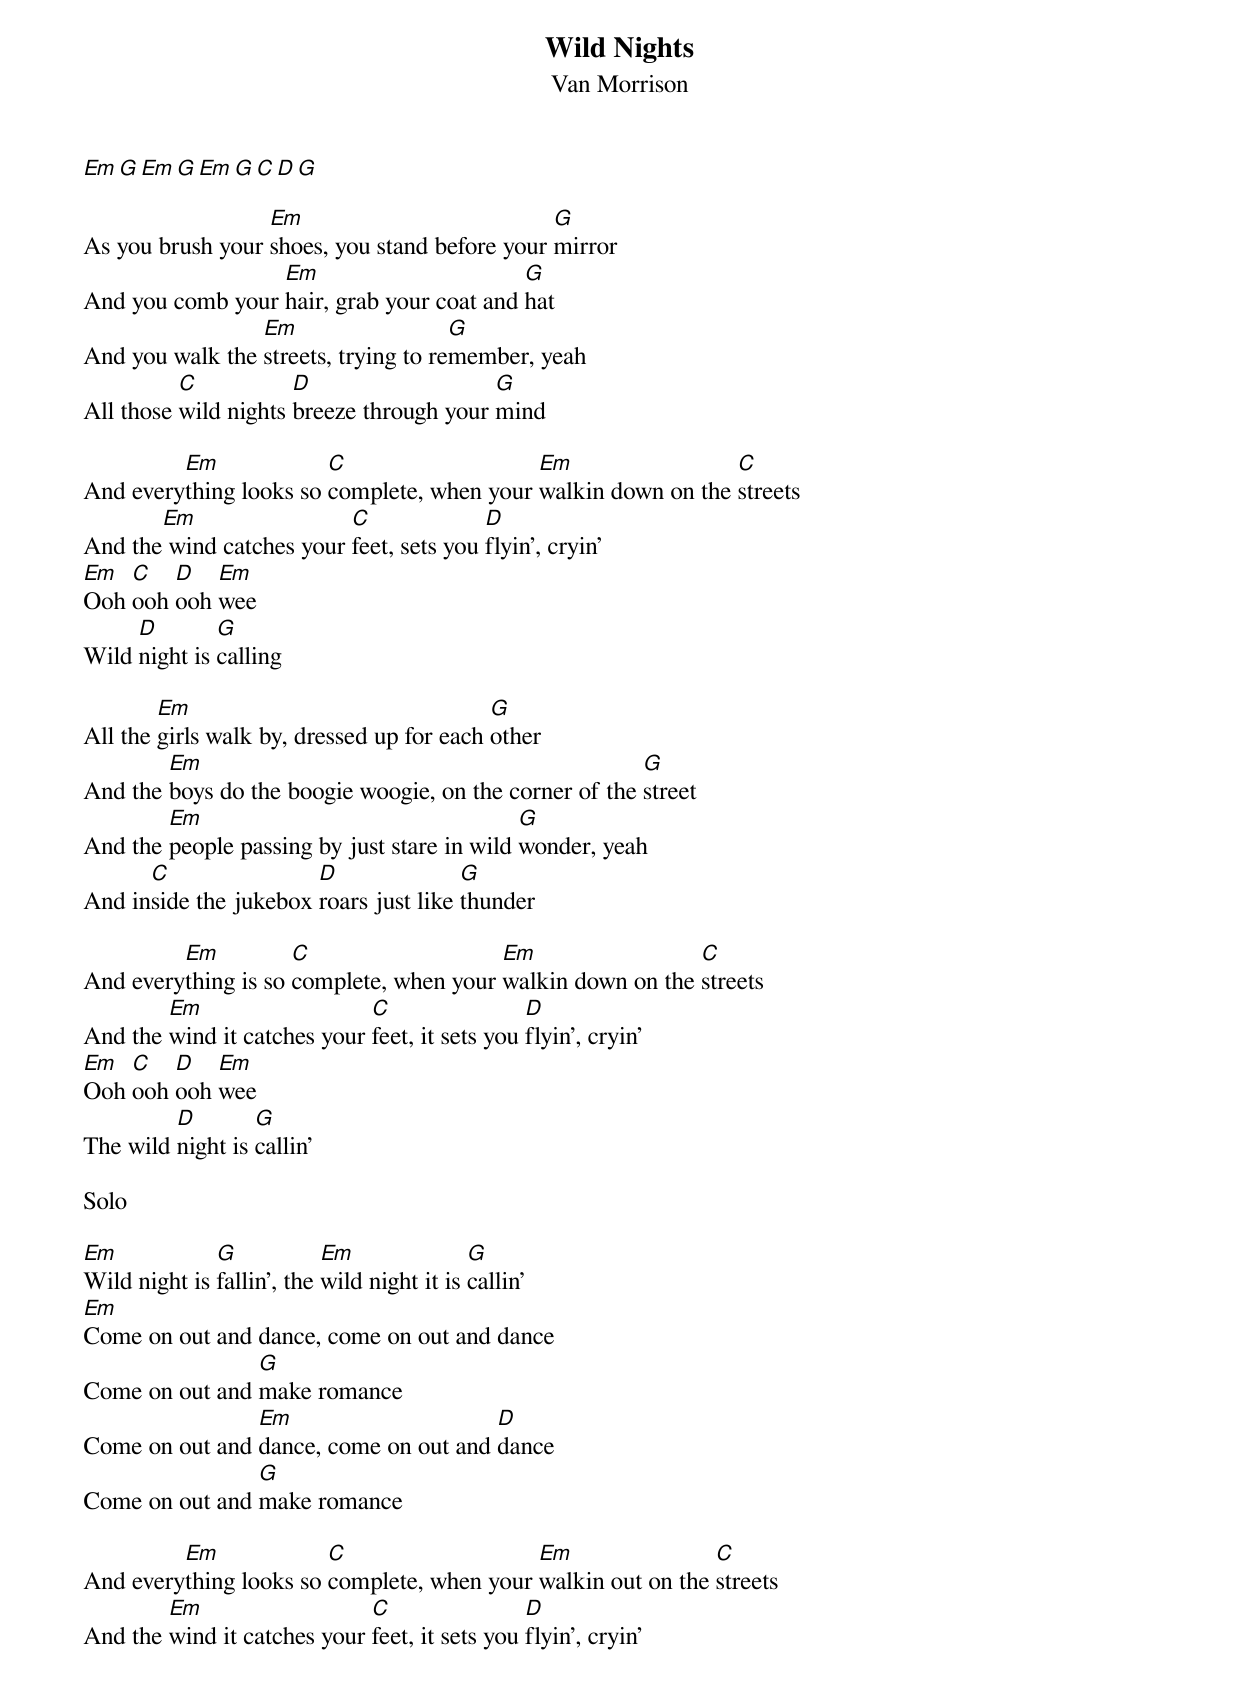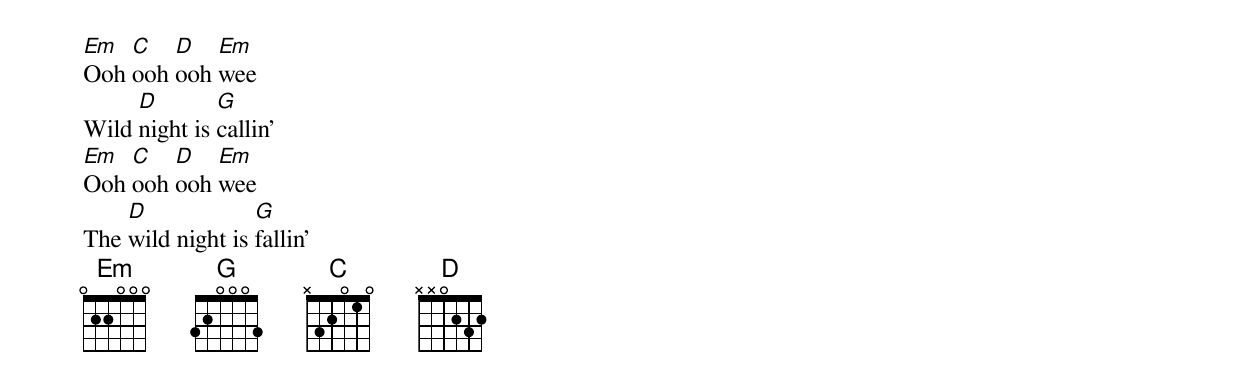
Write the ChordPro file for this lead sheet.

{title:Wild Nights}
{subtitle:Van Morrison}
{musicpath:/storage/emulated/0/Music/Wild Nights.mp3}
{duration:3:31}
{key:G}

[Em][G][Em][G][Em][G][C][D][G]

As you brush your [Em]shoes, you stand before your [G]mirror
And you comb your [Em]hair, grab your coat and [G]hat
And you walk the [Em]streets, trying to re[G]member, yeah
All those [C]wild nights [D]breeze through your [G]mind

And every[Em]thing looks so [C]complete, when your [Em]walkin down on the [C]streets
And the[Em] wind catches your [C]feet, sets you [D]flyin', cryin'
[Em]Ooh [C]ooh [D]ooh [Em]wee
Wild [D]night is [G]calling

All the [Em]girls walk by, dressed up for each [G]other
And the [Em]boys do the boogie woogie, on the corner of the [G]street
And the [Em]people passing by just stare in wild [G]wonder, yeah
And in[C]side the jukebox [D]roars just like [G]thunder

And every[Em]thing is so [C]complete, when your [Em]walkin down on the [C]streets
And the [Em]wind it catches your [C]feet, it sets you [D]flyin', cryin'
[Em]Ooh [C]ooh [D]ooh [Em]wee
The wild [D]night is [G]callin'

Solo

[Em]Wild night is [G]fallin', the [Em]wild night it is [G]callin'
[Em]
Come on out and dance, come on out and dance
Come on out and [G]make romance
Come on out and [Em]dance, come on out and [D]dance
Come on out and [G]make romance

And every[Em]thing looks so [C]complete, when your [Em]walkin out on the [C]streets
And the [Em]wind it catches your [C]feet, it sets you [D]flyin', cryin'
[Em]Ooh [C]ooh [D]ooh [Em]wee
Wild [D]night is [G]callin'
[Em]Ooh [C]ooh [D]ooh [Em]wee
The [D]wild night is [G]fallin'
